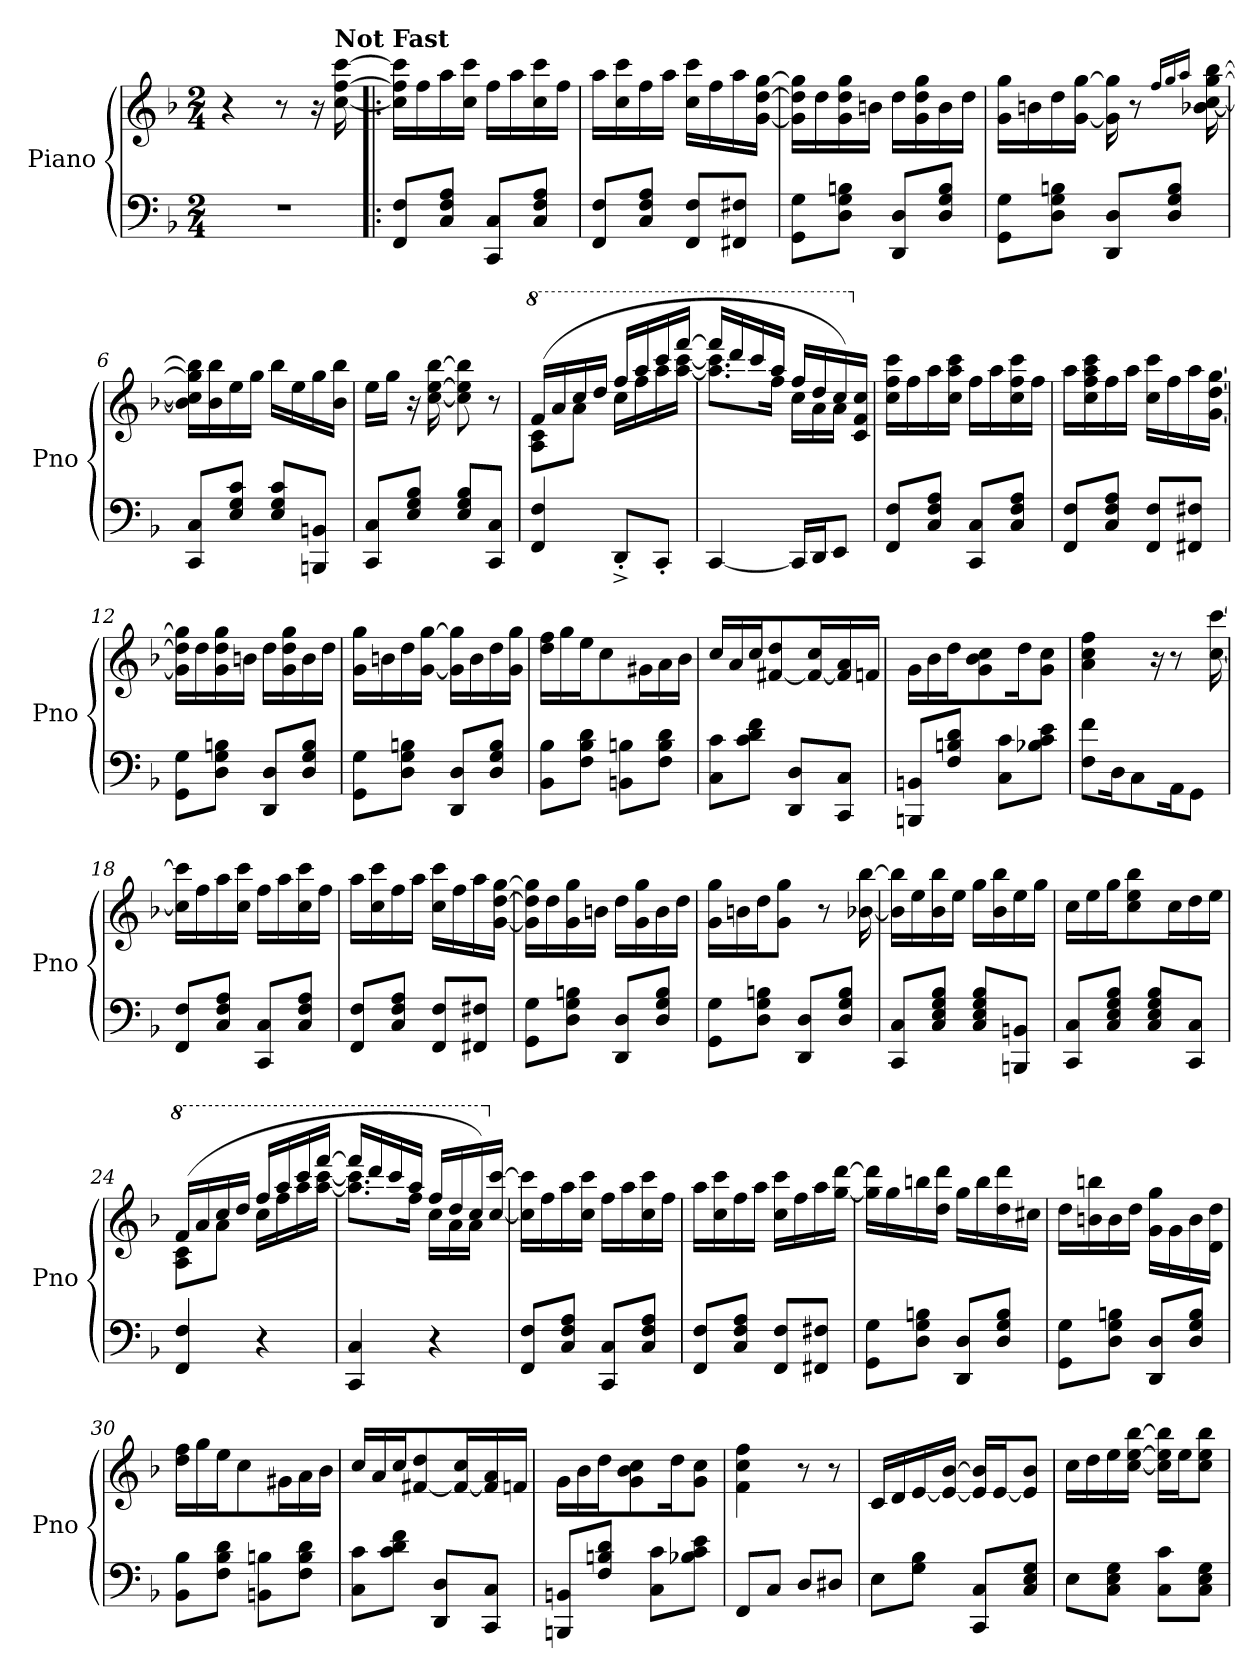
**kern	**kern
*part1	*part1
*staff2	*staff1
*I"Piano	*
*I'Pno	*
*clefF4	*clefG2
*k[b-]	*k[b-]
*M2/4	*M2/4
*MM75	*MM75
=1	=1
2r	4r
.	8r
.	16r
!	!LO:TX:a:B:t=Not Fast
.	[16cc\ [16ff\ [16ccc\
=2!|:	=2!|:
8FF/ 8F/L	16cc\] 16ff\] 16ccc\]LL
.	16ff\
8C/ 8F/ 8A/J	16aa\
.	16cc\ 16ccc\JJ
8CC/ 8C/L	16ff\LL
.	16aa\
8C/ 8F/ 8A/J	16cc\ 16ccc\
.	16ff\JJ
=3	=3
8FF/ 8F/L	16aa\LL
.	16cc\ 16ccc\
8C/ 8F/ 8A/J	16ff\
.	16aa\JJ
8FF/ 8F/L	16cc\ 16ccc\LL
.	16ff\
8FF#X/ 8F#X/J	16aa\
.	[16g\ [16dd\ [16gg\JJ
=4	=4
8GG\ 8G\L	16g\] 16dd\] 16gg\]LL
.	16dd\
8D\ 8G\ 8Bn\J	16g\ 16dd\ 16gg\
.	16bn\JJ
8DD/ 8D/L	16dd\LL
.	16g\ 16dd\ 16gg\
8D/ 8G/ 8B/J	16b\
.	16dd\JJ
!!LO:LB:g=z
=5	=5
8GG\ 8G\L	16g\ 16gg\LL
.	16bn\
8D\ 8G\ 8Bn\J	16dd\
.	[16g\ [16gg\JJ
8DD/ 8D/L	16g\] 16gg\]
.	8r
8D/ 8G/ 8B/J	.
.	16qff/LL
.	16qgg/
.	16qaa/JJ
.	[16b-X\ [16cc\ [16gg\ [16bb-\
=6	=6
8CC/ 8C/L	16b-\] 16cc\] 16gg\] 16bb-\]LL
.	16b-\ 16bb-\
8E/ 8G/ 8c/J	16ee\
.	16gg\JJ
8E/ 8G/ 8c/L	16bb-\LL
.	16ee\
8BBBn/ 8BBn/J	16gg\
.	16b-\ 16bb-\JJ
=7	=7
8CC/ 8C/L	16ee\LL
.	16gg\JJ
8E/ 8G/ 8B-/J	16r
.	[16cc\ [16ee\ [16bb-\
8E/ 8G/ 8B-/L	8cc\] 8ee\] 8bb-\]
8CC/ 8C/J	8r
=8	=8
*	*8va
*	*^
4FF/ 4F/	(16ff/LL	8a\ 8cc\L
.	16aa/	.
.	16ccc/	8aa\J
.	16ddd/JJ	.
8DD'^/L	16fff/LL	16ccc\LL
.	16aaa/	16fff\
8CC'/J	16cccc/	16aaa\
.	[16ffff/JJ	[16aaa\ [16cccc\JJ
!!LO:LB:g=z	!!
=9	=9	=9
[4CC/	16ffff/LL]	8.aaa\] 8.cccc\]L
.	16dddd/	.
.	16cccc/	.
.	16aaa/JJ	16fff\Jk
16CC/LL]	16fff/LL	16ccc\LL
16DD/J	16ddd/	16aa\
8EE/J	16ccc/)	16aa\JJ
*	*X8va	*
.	16c/ 16f/ 16cc/JJ	16ryy
*	*v	*v
=10	=10
8FF/ 8F/L	16cc\ 16ff\ 16ccc\LL
.	16ff\
8C/ 8F/ 8A/J	16aa\
.	16cc\ 16aa\ 16ccc\JJ
8CC/ 8C/L	16ff\LL
.	16aa\
8C/ 8F/ 8A/J	16cc\ 16ff\ 16ccc\
.	16ff\JJ
=11	=11
8FF/ 8F/L	16aa\LL
.	16cc\ 16ff\ 16aa\ 16ccc\
8C/ 8F/ 8A/J	16ff\
.	16aa\JJ
8FF/ 8F/L	16cc\ 16ccc\LL
.	16ff\
8FF#X/ 8F#X/J	16aa\
.	[16g\ [16dd\ [16gg\JJ
=12	=12
8GG\ 8G\L	16g\] 16dd\] 16gg\]LL
.	16dd\
8D\ 8G\ 8Bn\J	16g\ 16dd\ 16gg\
.	16bn\JJ
8DD/ 8D/L	16dd\LL
.	16g\ 16dd\ 16gg\
8D/ 8G/ 8B/J	16b\
.	16dd\JJ
!!LO:LB:g=z
=13	=13
8GG\ 8G\L	16g\ 16gg\LL
.	16bn\
8D\ 8G\ 8Bn\J	16dd\
.	[16g\ [16gg\JJ
8DD/ 8D/L	16g\] 16gg\]LL
.	16b\
8D/ 8G/ 8B/J	16dd\
.	16g\ 16gg\JJ
=14	=14
8BB-\ 8B-\L	16dd\ 16ff\LL
.	16gg\
8F\ 8B-\ 8d\J	16ee\J
.	8cc\
8BBn\ 8Bn\L	.
.	16g#X\L
8F\ 8B\ 8d\J	16a\
.	16b-\JJ
=15	=15
8C\ 8c\L	16cc/LL
.	16a/
8c\ 8d\ 8f\J	16cc/J
.	[8f#X/ 8dd/
8DD/ 8D/L	.
.	16f#/_ 16cc/L
8CC/ 8C/J	16f#/] 16a/
.	16fn/JJ
=16	=16
8BBBn/ 8BBn/L	16g\LL
.	16b-\
8F/ 8Bn/ 8d/J	16dd\J
.	8g\ 8b-\ 8cc\
8C\ 8c\L	.
.	16dd\K
8B-X\ 8c\ 8e\J	8g\ 8cc\J
=17	=17
8F\ 8f\L	4a\ 4cc\ 4ff\
16D\K	.
8C\	.
.	16r
16AA\K	8r
8GG\J	.
.	[16cc\ [16ccc\
!!LO:LB:g=z
=18	=18
8FF/ 8F/L	16cc\] 16ccc\]LL
.	16ff\
8C/ 8F/ 8A/J	16aa\
.	16cc\ 16ccc\JJ
8CC/ 8C/L	16ff\LL
.	16aa\
8C/ 8F/ 8A/J	16cc\ 16ccc\
.	16ff\JJ
=19	=19
8FF/ 8F/L	16aa\LL
.	16cc\ 16ccc\
8C/ 8F/ 8A/J	16ff\
.	16aa\JJ
8FF/ 8F/L	16cc\ 16ccc\LL
.	16ff\
8FF#X/ 8F#X/J	16aa\
.	[16g\ [16dd\ [16gg\JJ
=20	=20
8GG\ 8G\L	16g\] 16dd\] 16gg\]LL
.	16dd\
8D\ 8G\ 8Bn\J	16g\ 16gg\
.	16bn\JJ
8DD/ 8D/L	16dd\LL
.	16g\ 16gg\
8D/ 8G/ 8B/J	16b\
.	16dd\JJ
=21	=21
8GG\ 8G\L	16g\ 16gg\LL
.	16bn\
8D\ 8G\ 8Bn\J	16dd\J
.	8g\ 8gg\J
8DD/ 8D/L	.
.	8r
8D/ 8G/ 8B/J	.
.	[16b-X\ [16bb-\
=22	=22
8CC/ 8C/L	16b-\] 16bb-\]LL
.	16ee\
8C/ 8E/ 8G/ 8B-/J	16b-\ 16bb-\
.	16ee\JJ
8C/ 8E/ 8G/ 8B-/L	16gg\LL
.	16b-\ 16bb-\
8BBBn/ 8BBn/J	16ee\
.	16gg\JJ
!!LO:PB:g=z
=23	=23
8CC/ 8C/L	16cc\LL
.	16ee\
8C/ 8E/ 8G/ 8B-/J	16gg\J
.	8cc\ 8ee\ 8bb-\
8C/ 8E/ 8G/ 8B-/L	.
.	16cc\L
8CC/ 8C/J	16dd\
.	16ee\JJ
=24	=24
*	*8va
*	*^
4FF/ 4F/	(16ff/LL	8a\ 8cc\L
.	16aa/	.
.	16ccc/	8aa\J
.	16ddd/JJ	.
4r	16fff/LL	16ccc\LL
.	16aaa/	16fff\
.	16cccc/	16aaa\
.	[16ffff/JJ	[16aaa\ [16cccc\JJ
=25	=25	=25
4CC/ 4C/	16ffff/LL]	8.aaa\] 8.cccc\]L
.	16dddd/	.
.	16cccc/	.
.	16aaa/JJ	16fff\Jk
4r	16fff/LL	16ccc\LL
.	16ddd/	16aa\
.	16ccc/)	16aa\JJ
*	*X8va	*
.	[16cc/ [16ccc/JJ	16ryy
*	*v	*v
=26	=26
8FF/ 8F/L	16cc\] 16ccc\]LL
.	16ff\
8C/ 8F/ 8A/J	16aa\
.	16cc\ 16ccc\JJ
8CC/ 8C/L	16ff\LL
.	16aa\
8C/ 8F/ 8A/J	16cc\ 16ccc\
.	16ff\JJ
!!LO:LB:g=z
=27	=27
8FF/ 8F/L	16aa\LL
.	16cc\ 16ccc\
8C/ 8F/ 8A/J	16ff\
.	16aa\JJ
8FF/ 8F/L	16cc\ 16ccc\LL
.	16ff\
8FF#X/ 8F#X/J	16aa\
.	[16gg\ [16ddd\JJ
=28	=28
8GG\ 8G\L	16gg\] 16ddd\]LL
.	16gg\
8D\ 8G\ 8Bn\J	16bbn\
.	16dd\ 16ddd\JJ
8DD/ 8D/L	16gg\LL
.	16bb\
8D/ 8G/ 8B/J	16dd\ 16ddd\
.	16cc#X\JJ
=29	=29
8GG\ 8G\L	16dd\LL
.	16bn\ 16bbn\
8D\ 8G\ 8Bn\J	16b\
.	16dd\JJ
8DD/ 8D/L	16g\ 16gg\LL
.	16g\
8D/ 8G/ 8B/J	16b\
.	16d\ 16dd\JJ
=30	=30
8BB-\ 8B-\L	16dd\ 16ff\LL
.	16gg\
8F\ 8B-\ 8d\J	16ee\J
.	8cc\
8BBn\ 8Bn\L	.
.	16g#X\L
8F\ 8B\ 8d\J	16a\
.	16b-\JJ
!!LO:LB:g=z
=31	=31
8C\ 8c\L	16cc/LL
.	16a/
8c\ 8d\ 8f\J	16cc/J
.	[8f#X/ 8dd/
8DD/ 8D/L	.
.	16f#/_ 16cc/L
8CC/ 8C/J	16f#/] 16a/
.	16fn/JJ
=32	=32
8BBBn/ 8BBn/L	16g\LL
.	16b-\
8F/ 8Bn/ 8d/J	16dd\J
.	8g\ 8b-\ 8cc\
8C\ 8c\L	.
.	16dd\K
8B-X\ 8c\ 8e\J	8g\ 8cc\J
=33	=33
8FF/L	4f\ 4cc\ 4ff\
8C/J	.
8D/L	8r
8D#X/J	8r
=34	=34
8E\L	16c/LL
.	16d/
8G\ 8B-\J	[16e/
.	16e/_ [16b-/JJ
8CC/ 8C/L	16e/] 16b-/]LL
.	[16e/J
8C/ 8E/ 8G/J	8e/] 8b-/J
=35	=35
8E\L	16cc\LL
.	16dd\
8C\ 8E\ 8G\J	16ee\
.	[16cc\ [16ee\ [16bb-\JJ
8C\ 8c\L	16cc\] 16ee\] 16bb-\]LL
.	16ee\J
8C\ 8E\ 8G\J	8cc\ 8ee\ 8bb-\J
=	=
*-	*-
